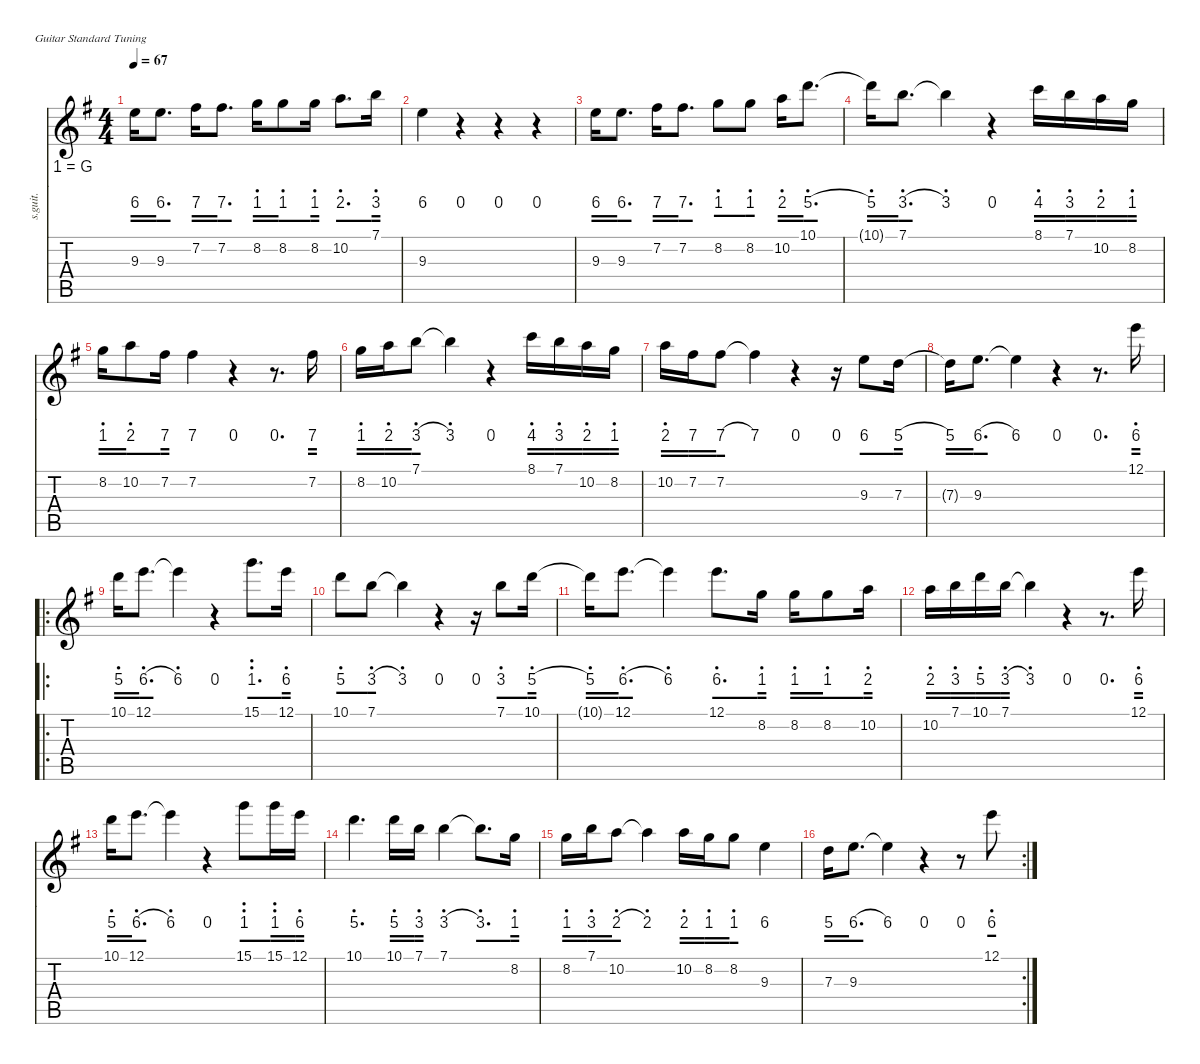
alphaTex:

\defaultSystemsLayout 4
\hideDynamics
\bracketExtendMode nobrackets
\chordDiagramsInScore
\track ("Steel Guitar" "s.guit.") {defaultSystemsLayout 4 instrument acousticguitarsteel}
\staff {score tabs numbered}
\tuning (E4 B3 G3 D3 A2 E2)
\ts (4 4)
\tempo 67
\clef g2
\ks g
9.3{acc forcenatural}.16{dy mf beam Down} 9.3{acc forcenatural}.8{d beam Down} 7.2{acc #}.16{beam Down} 7.2{acc #}.8{d beam Down} 8.2{acc forcenatural}.16{beam Down} 8.2{acc forcenatural}.8{beam Down} 8.2{acc forcenatural}.16{beam Down} 10.2{acc forcenatural}.8{d beam Down} 7.1{acc forcenatural}.16{beam Down} |
9.3{acc forcenatural}.4{beam Down} r.4{beam Down} r.4{beam Down} r.4{beam Down} |
9.3{acc forcenatural}.16{beam Down} 9.3{acc forcenatural}.8{d beam Down} 7.2{acc #}.16{beam Down} 7.2{acc #}.8{d beam Down} 8.2{acc forcenatural}.8{beam Down} 8.2{acc forcenatural}.8{beam Down} 10.2{acc forcenatural}.16{beam Down} 10.1{acc forcenatural}.8{d beam Down} |
10.1{t acc forcenatural}.16{beam Down} 7.1{acc forcenatural}.8{d beam Down} 7.1{t acc forcenatural}.4{beam Down} r.4{beam Down} 8.1{acc forcenatural}.16{beam Down} 7.1{acc forcenatural}.16{beam Down} 10.2{acc forcenatural}.16{beam Down} 8.2{acc forcenatural}.16{beam Down} |
8.2{acc forcenatural}.16{beam Down} 10.2{acc forcenatural}.8{beam Down} 7.2{acc #}.16{beam Down} 7.2{acc #}.4{beam Down} r.4{beam Down} r.8{d beam Down} 7.2{acc #}.16{beam Down} |
8.2{acc forcenatural}.16{beam Down} 10.2{acc forcenatural}.16{beam Down} 7.1{acc forcenatural}.8{beam Down} 7.1{t acc forcenatural}.4{beam Down} r.4{beam Down} 8.1{acc forcenatural}.16{beam Down} 7.1{acc forcenatural}.16{beam Down} 10.2{acc forcenatural}.16{beam Down} 8.2{acc forcenatural}.16{beam Down} |
10.2{acc forcenatural}.16{beam Down} 7.2{acc #}.16{beam Down} 7.2{acc #}.8{beam Down} 7.2{t acc #}.4{beam Down} r.4{beam Down} r.16{beam Down} 9.3{acc forcenatural}.8{beam Down} 7.3{acc forcenatural}.16{beam Down} |
7.3{t acc forcenatural}.16{beam Down} 9.3{acc forcenatural}.8{d beam Down} 9.3{t acc forcenatural}.4{beam Down} r.4{beam Down} r.8{d beam Down} 12.1{acc forcenatural}.16{beam Down} |
\ro
10.1{acc forcenatural}.16{beam Down} 12.1{acc forcenatural}.8{d beam Down} 12.1{t acc forcenatural}.4{beam Down} r.4{beam Down} 15.1{acc forcenatural}.8{d beam Down} 12.1{acc forcenatural}.16{beam Down} |
10.1{acc forcenatural}.8{beam Down} 7.1{acc forcenatural}.8{beam Down} 7.1{t acc forcenatural}.4{beam Down} r.4{beam Down} r.16{beam Down} 7.1{acc forcenatural}.8{beam Down} 10.1{acc forcenatural}.16{beam Down} |
10.1{t acc forcenatural}.16{beam Down} 12.1{acc forcenatural}.8{d beam Down} 12.1{t acc forcenatural}.4{beam Down} 12.1{acc forcenatural}.8{d beam Down} 8.2{acc forcenatural}.16{beam Down} 8.2{acc forcenatural}.16{beam Down} 8.2{acc forcenatural}.8{beam Down} 10.2{acc forcenatural}.16{beam Down} |
10.2{acc forcenatural}.16{beam Down} 7.1{acc forcenatural}.16{beam Down} 10.1{acc forcenatural}.16{beam Down} 7.1{acc forcenatural}.16{beam Down} 7.1{t acc forcenatural}.4{beam Down} r.4{beam Down} r.8{d beam Down} 12.1{acc forcenatural}.16{beam Down} |
10.1{acc forcenatural}.16{beam Down} 12.1{acc forcenatural}.8{d beam Down} 12.1{t acc forcenatural}.4{beam Down} r.4{beam Down} 15.1{acc forcenatural}.8{beam Down} 15.1{acc forcenatural}.16{beam Down} 12.1{acc forcenatural}.16{beam Down} |
10.1{acc forcenatural}.4{d beam Down} 10.1{acc forcenatural}.16{beam Down} 7.1{acc forcenatural}.16{beam Down} 7.1{acc forcenatural}.4{beam Down} 7.1{t acc forcenatural}.8{d beam Down} 8.2{acc forcenatural}.16{beam Down} |
8.2{acc forcenatural}.16{beam Down} 7.1{acc forcenatural}.16{beam Down} 10.2{acc forcenatural}.8{beam Down} 10.2{t acc forcenatural}.4{beam Down} 10.2{acc forcenatural}.16{beam Down} 8.2{acc forcenatural}.16{beam Down} 8.2{acc forcenatural}.8{beam Down} 9.3{acc forcenatural}.4{beam Down} |
\rc 2
7.3{acc forcenatural}.16{beam Down} 9.3{acc forcenatural}.8{d beam Down} 9.3{t acc forcenatural}.4{beam Down} r.4{beam Down} r.8{beam Down} 12.1{acc forcenatural}.8{beam Down}
